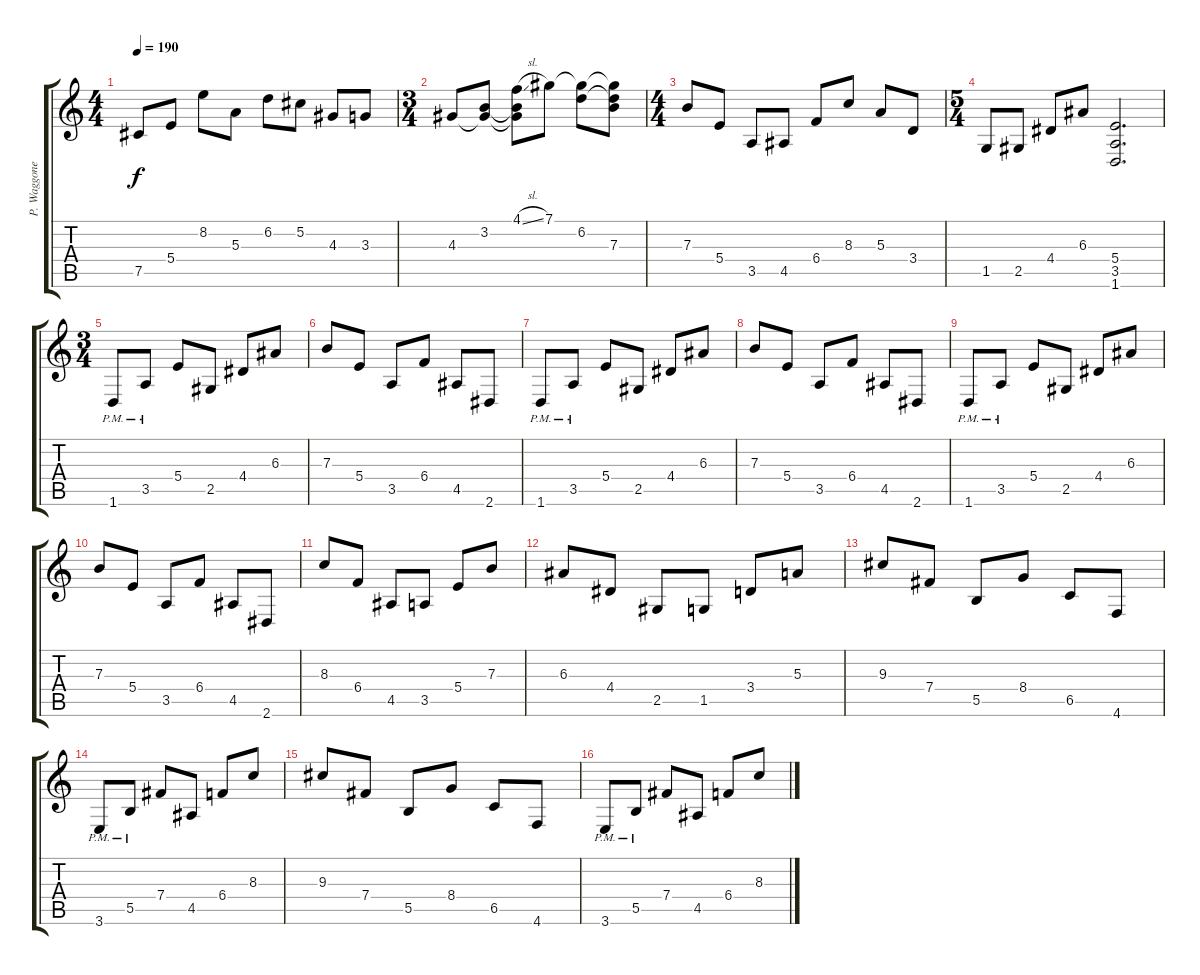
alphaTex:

\track ("P. Waggoner Gtr." "P. Waggone") {instrument distortionguitar}
\staff {score tabs}
\tuning (Db4 Ab3 E3 B2 Gb2 Db2) {hide}
\ts (4 4)
\tempo 190
\clef g2
\ks c
7.5.8{dy f} 5.4.8 8.2.8 5.3.8 6.2.8 5.2.8 4.3.8 3.3.8 |
\ts (3 4)
4.3.8 (3.2 4.3{t}).8 (4.1{sl} 3.2{t} 4.3{t}).8 7.1.8 (7.1{t} 6.2).8 (7.1{t} 6.2{t} 7.3).8 |
\ts (4 4)
7.3.8 5.4.8 3.5.8 4.5.8 6.4.8 8.3.8 5.3.8 3.4.8 |
\ts (5 4)
1.5.8 2.5.8 4.4.8 6.3.8 (5.4 3.5 1.6).2{d instrument distortionguitar} |
\ts (3 4)
1.6{pm}.8 3.5{pm}.8 5.4.8 2.5.8 4.4.8 6.3.8 |
7.3.8 5.4.8 3.5.8 6.4.8 4.5.8 2.6.8 |
1.6{pm}.8 3.5{pm}.8 5.4.8 2.5.8 4.4.8 6.3.8 |
7.3.8 5.4.8 3.5.8 6.4.8 4.5.8 2.6.8 |
1.6{pm}.8 3.5{pm}.8 5.4.8 2.5.8 4.4.8 6.3.8 |
7.3.8 5.4.8 3.5.8 6.4.8 4.5.8 2.6.8 |
8.3.8 6.4.8 4.5.8 3.5.8 5.4.8 7.3.8 |
6.3.8 4.4.8 2.5.8 1.5.8 3.4.8 5.3.8 |
9.3.8 7.4.8 5.5.8 8.4.8 6.5.8 4.6.8 |
3.6{pm}.8 5.5{pm}.8 7.4.8 4.5.8 6.4.8 8.3.8 |
9.3.8 7.4.8 5.5.8 8.4.8 6.5.8 4.6.8 |
3.6{pm}.8 5.5{pm}.8 7.4.8 4.5.8 6.4.8 8.3.8
